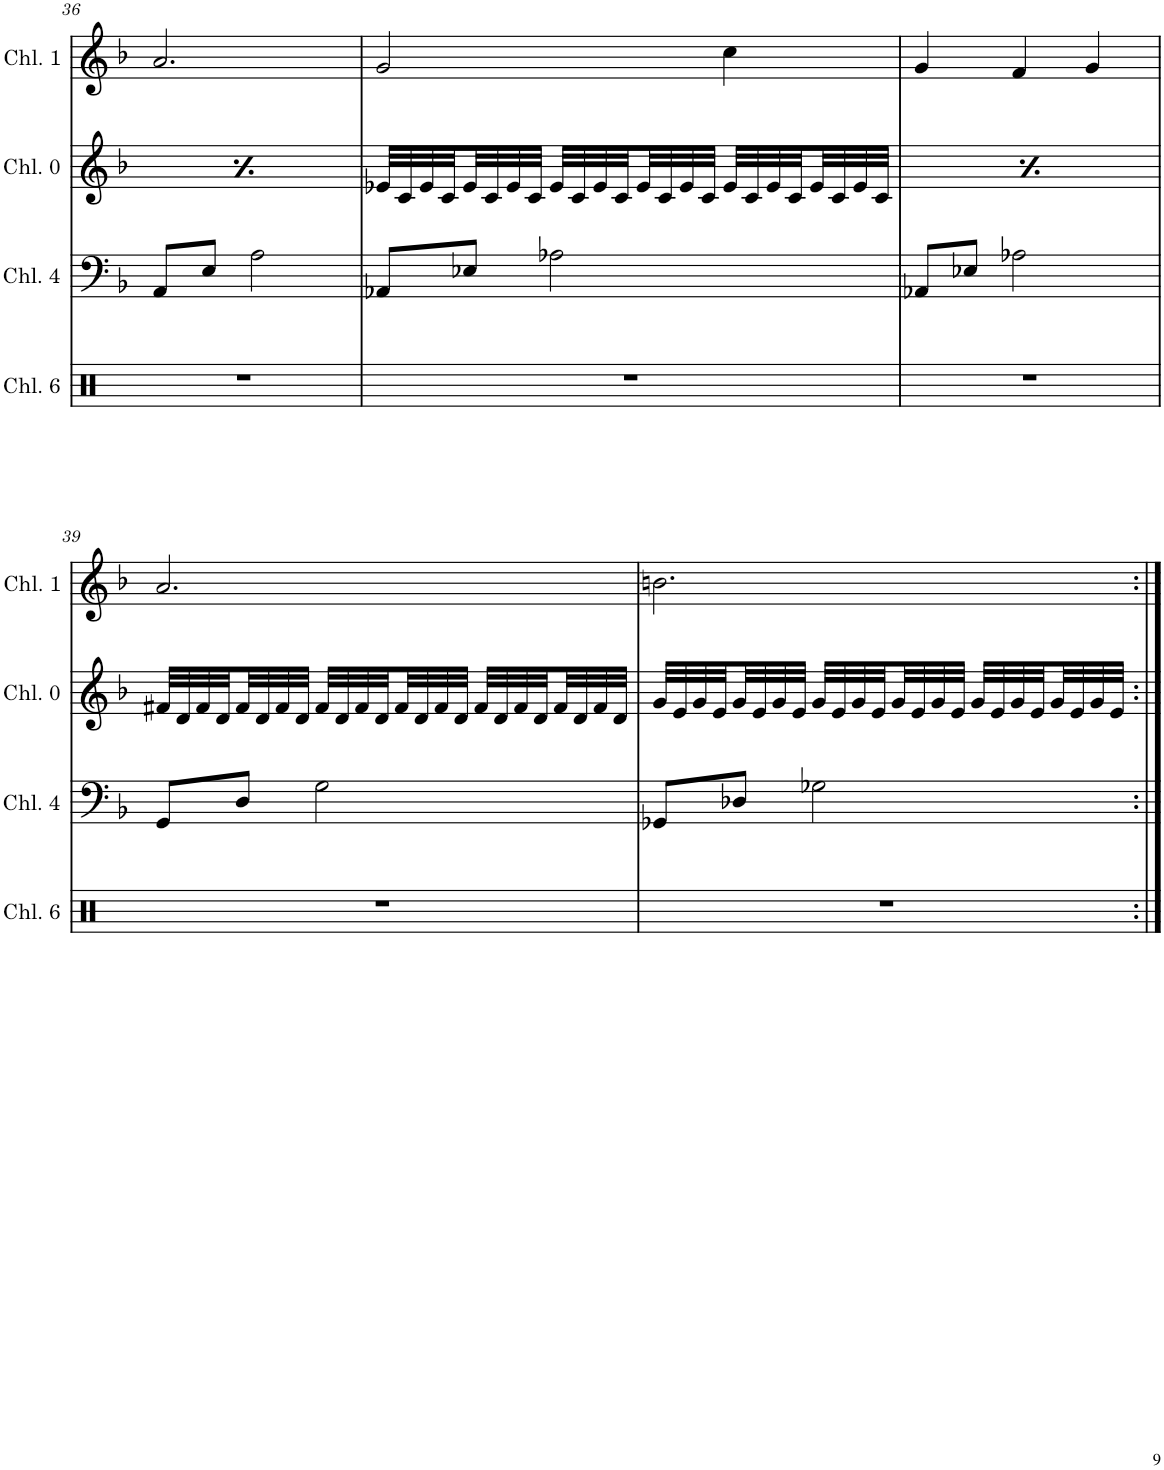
**kern	**kern	**kern	**kern
*part4	*part3	*part2	*part1
*staff4	*staff3	*staff2	*staff1
*I"Channel 6	*I"Channel 4	*I"Channel 0	*I"Channel 1
*I'Chl. 6	*I'Chl. 4	*I'Chl. 0	*I'Chl. 1
!!LO:PB:g=z
*clefX	*clefF4	*clefG2	*clefG2
*k[]	*k[b-]	*k[b-]	*k[b-]
*M3/4	*M3/4	*M3/4	*M3/4
=36	=36	=36	=36
2.r	8AA/L	32e/LLL	2.a/
.	.	32c/	.
.	.	32e/	.
.	.	32c/	.
.	8E/J	32e/	.
.	.	32c/	.
.	.	32e/	.
.	.	32c/JJJ	.
.	2A\	32e/LLL	.
.	.	32c/	.
.	.	32e/	.
.	.	32c/	.
.	.	32e/	.
.	.	32c/	.
.	.	32e/	.
.	.	32c/JJJ	.
.	.	32e/LLL	.
.	.	32c/	.
.	.	32e/	.
.	.	32c/	.
.	.	32e/	.
.	.	32c/	.
.	.	32e/	.
.	.	32c/JJJ	.
=37	=37	=37	=37
2.r	8AA-X/L	32e-X/LLL	2g/
.	.	32c/	.
.	.	32e-/	.
.	.	32c/	.
.	8E-X/J	32e-/	.
.	.	32c/	.
.	.	32e-/	.
.	.	32c/JJJ	.
.	2A-X\	32e-/LLL	.
.	.	32c/	.
.	.	32e-/	.
.	.	32c/	.
.	.	32e-/	.
.	.	32c/	.
.	.	32e-/	.
.	.	32c/JJJ	.
.	.	32e-/LLL	4cc\
.	.	32c/	.
.	.	32e-/	.
.	.	32c/	.
.	.	32e-/	.
.	.	32c/	.
.	.	32e-/	.
.	.	32c/JJJ	.
=38	=38	=38	=38
2.r	8AA-X/L	32e-X/LLL	4g/
.	.	32c/	.
.	.	32e-/	.
.	.	32c/	.
.	8E-X/J	32e-/	.
.	.	32c/	.
.	.	32e-/	.
.	.	32c/JJJ	.
.	2A-X\	32e-/LLL	4f/
.	.	32c/	.
.	.	32e-/	.
.	.	32c/	.
.	.	32e-/	.
.	.	32c/	.
.	.	32e-/	.
.	.	32c/JJJ	.
.	.	32e-/LLL	4g/
.	.	32c/	.
.	.	32e-/	.
.	.	32c/	.
.	.	32e-/	.
.	.	32c/	.
.	.	32e-/	.
.	.	32c/JJJ	.
!!LO:LB:g=z
=39	=39	=39	=39
2.r	8GG/L	32f#X/LLL	2.a/
.	.	32d/	.
.	.	32f#/	.
.	.	32d/	.
.	8D/J	32f#/	.
.	.	32d/	.
.	.	32f#/	.
.	.	32d/JJJ	.
.	2G\	32f#/LLL	.
.	.	32d/	.
.	.	32f#/	.
.	.	32d/	.
.	.	32f#/	.
.	.	32d/	.
.	.	32f#/	.
.	.	32d/JJJ	.
.	.	32f#/LLL	.
.	.	32d/	.
.	.	32f#/	.
.	.	32d/	.
.	.	32f#/	.
.	.	32d/	.
.	.	32f#/	.
.	.	32d/JJJ	.
=40	=40	=40	=40
2.r	8GG-X/L	32g/LLL	2.bn\
.	.	32e/	.
.	.	32g/	.
.	.	32e/	.
.	8D-X/J	32g/	.
.	.	32e/	.
.	.	32g/	.
.	.	32e/JJJ	.
.	2G-X\	32g/LLL	.
.	.	32e/	.
.	.	32g/	.
.	.	32e/	.
.	.	32g/	.
.	.	32e/	.
.	.	32g/	.
.	.	32e/JJJ	.
.	.	32g/LLL	.
.	.	32e/	.
.	.	32g/	.
.	.	32e/	.
.	.	32g/	.
.	.	32e/	.
.	.	32g/	.
.	.	32e/JJJ	.
=:|!	=:|!	=:|!	=:|!
*-	*-	*-	*-
